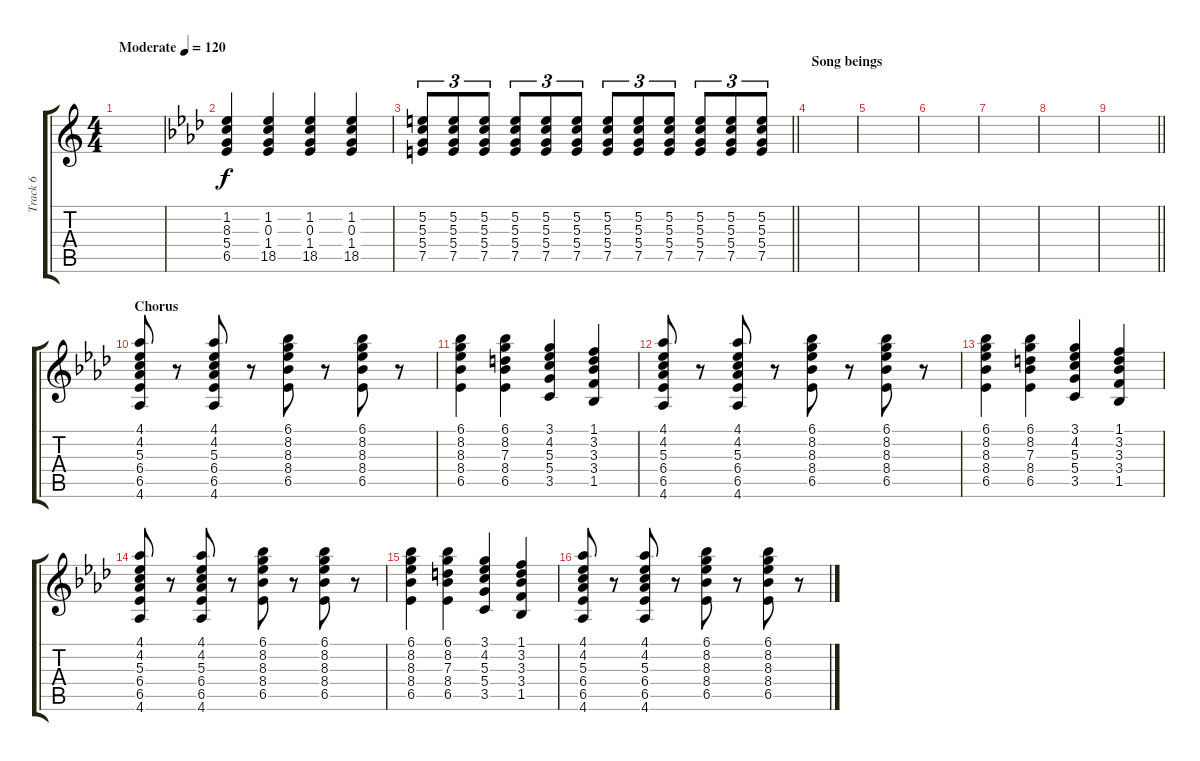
\track ("Track 6" "Track 6") {instrument acousticguitarsteel}
\staff {score tabs}
\tuning (E4 B3 G3 D3 A2 E2) {hide}
\ts (4 4)
\tempo (120 "Moderate")
\clef g2
\ks c
|
\ks ab
(1.2 8.3 5.4 6.5).4 (1.2 0.3 1.4 18.5).4 (1.2 0.3 1.4 18.5).4 (1.2 0.3 1.4 18.5).4 |
\barLineRight lightlight
(5.2 5.3 5.4 7.5).8{tu (3 2)} (5.2 5.3 5.4 7.5).8{tu (3 2)} (5.2 5.3 5.4 7.5).8{tu (3 2)} (5.2 5.3 5.4 7.5).8{tu (3 2)} (5.2 5.3 5.4 7.5).8{tu (3 2)} (5.2 5.3 5.4 7.5).8{tu (3 2)} (5.2 5.3 5.4 7.5).8{tu (3 2)} (5.2 5.3 5.4 7.5).8{tu (3 2)} (5.2 5.3 5.4 7.5).8{tu (3 2)} (5.2 5.3 5.4 7.5).8{tu (3 2)} (5.2 5.3 5.4 7.5).8{tu (3 2)} (5.2 5.3 5.4 7.5).8{tu (3 2)} |
\section ("" "Song beings")
|
|
|
|
|
\barLineRight lightlight
|
\section ("" "Chorus")
(4.1 4.2 5.3 6.4 6.5 4.6).8 r.8 (4.1 4.2 5.3 6.4 6.5 4.6).8 r.8 (6.1 8.2 8.3 8.4 6.5).8 r.8 (6.1 8.2 8.3 8.4 6.5).8 r.8 |
(6.1 8.2 8.3 8.4 6.5).4 (6.1 8.2 7.3 8.4 6.5).4 (3.1 4.2 5.3 5.4 3.5).4 (1.1 3.2 3.3 3.4 1.5).4 |
(4.1 4.2 5.3 6.4 6.5 4.6).8 r.8 (4.1 4.2 5.3 6.4 6.5 4.6).8 r.8 (6.1 8.2 8.3 8.4 6.5).8 r.8 (6.1 8.2 8.3 8.4 6.5).8 r.8 |
(6.1 8.2 8.3 8.4 6.5).4 (6.1 8.2 7.3 8.4 6.5).4 (3.1 4.2 5.3 5.4 3.5).4 (1.1 3.2 3.3 3.4 1.5).4 |
(4.1 4.2 5.3 6.4 6.5 4.6).8 r.8 (4.1 4.2 5.3 6.4 6.5 4.6).8 r.8 (6.1 8.2 8.3 8.4 6.5).8 r.8 (6.1 8.2 8.3 8.4 6.5).8 r.8 |
(6.1 8.2 8.3 8.4 6.5).4 (6.1 8.2 7.3 8.4 6.5).4 (3.1 4.2 5.3 5.4 3.5).4 (1.1 3.2 3.3 3.4 1.5).4 |
(4.1 4.2 5.3 6.4 6.5 4.6).8 r.8 (4.1 4.2 5.3 6.4 6.5 4.6).8 r.8 (6.1 8.2 8.3 8.4 6.5).8 r.8 (6.1 8.2 8.3 8.4 6.5).8 r.8
